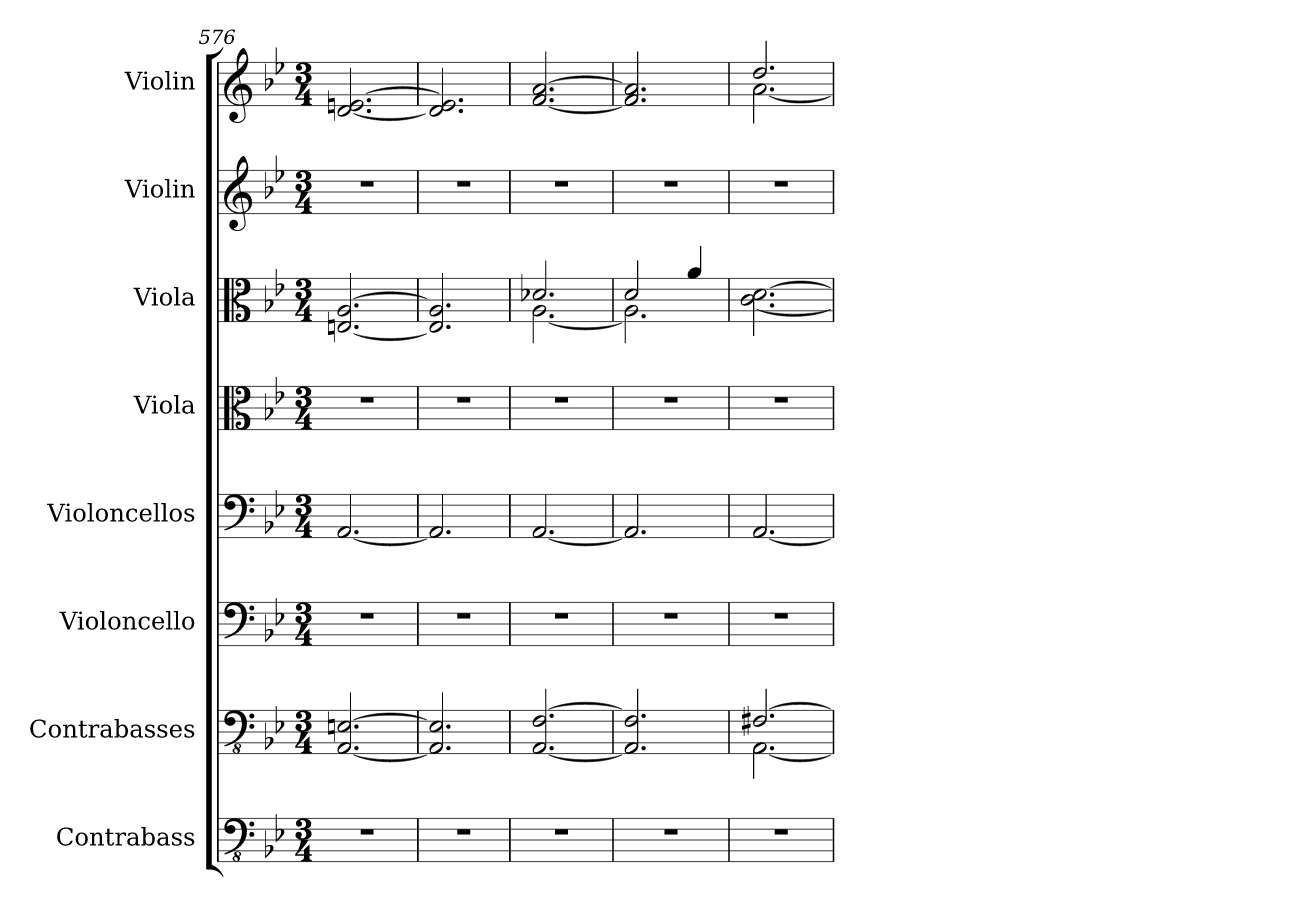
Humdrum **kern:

**kern	**kern	**kern	**kern	**kern	**kern	**kern	**kern
*part8	*part7	*part6	*part5	*part4	*part3	*part2	*part1
*staff8	*staff7	*staff6	*staff5	*staff4	*staff3	*staff2	*staff1
*I"Contrabass	*I"Contrabasses	*I"Violoncello	*I"Violoncellos	*I"Viola	*I"Viola	*I"Violin	*I"Violin
*I'Cb.	*I'Cbs.	*I'Vc.	*I'Vcs.	*I'Vla.	*I'Vla.	*I'Vln.	*I'Vln.
*clefFv4	*clefFv4	*clefF4	*clefF4	*clefC3	*clefC3	*clefG2	*clefG2
*ITrd7c12	*	*	*	*	*	*	*
*k[b-e-]	*k[b-e-]	*k[b-e-]	*k[b-e-]	*k[b-e-]	*k[b-e-]	*k[b-e-]	*k[b-e-]
*M3/4	*M3/4	*M3/4	*M3/4	*M3/4	*M3/4	*M3/4	*M3/4
=576	=576	=576	=576	=576	=576	=576	=576
2.r	[2.AAA/ [2.EEn/	2.r	[2.AA/	2.r	[2.En/ [2.A/	2.r	[2.d/ [2.en/
=577	=577	=577	=577	=577	=577	=577	=577
2.r	2.AAA/] 2.EE/]	2.r	2.AA/]	2.r	2.E/] 2.A/]	2.r	2.d/] 2.e/]
=578	=578	=578	=578	=578	=578	=578	=578
*	*	*	*	*	*^	*	*
2.r	[2.AAA/ [2.FF/	2.r	[2.AA/	2.r	2.d-X/	[2.A\	2.r	[2.f/ [2.a/
=579	=579	=579	=579	=579	=579	=579	=579	=579
2.r	2.AAA/] 2.FF/]	2.r	2.AA/]	2.r	2d/	2.A\]	2.r	2.f/] 2.a/]
.	.	.	.	.	4a/	.	.	.
*	*	*	*	*	*v	*v	*	*
=580	=580	=580	=580	=580	=580	=580	=580
*	*^	*	*	*	*	*	*^
2.r	[2.FF#X/	[2.AAA\	2.r	[2.AA/	2.r	[2.c\ [2.d\	2.r	2.dd/	[2.a\
*	*v	*v	*	*	*	*	*	*v	*v
=	=	=	=	=	=	=	=
*-	*-	*-	*-	*-	*-	*-	*-
